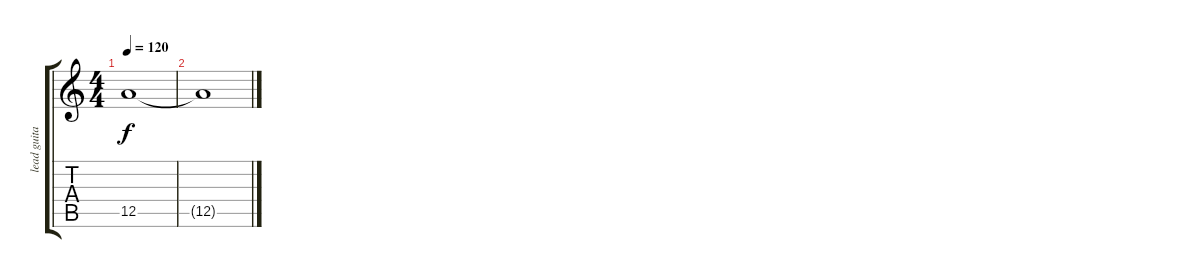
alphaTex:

\track ("lead guitar" "lead guita") {instrument overdrivenguitar}
\staff {score tabs}
\tuning (E4 B3 G3 D3 A2 E2) {hide}
\ts (4 4)
\tempo 120
\clef g2
\ks c
12.5{t}.1{dy f} |
12.5{t}.1{volume 11}
